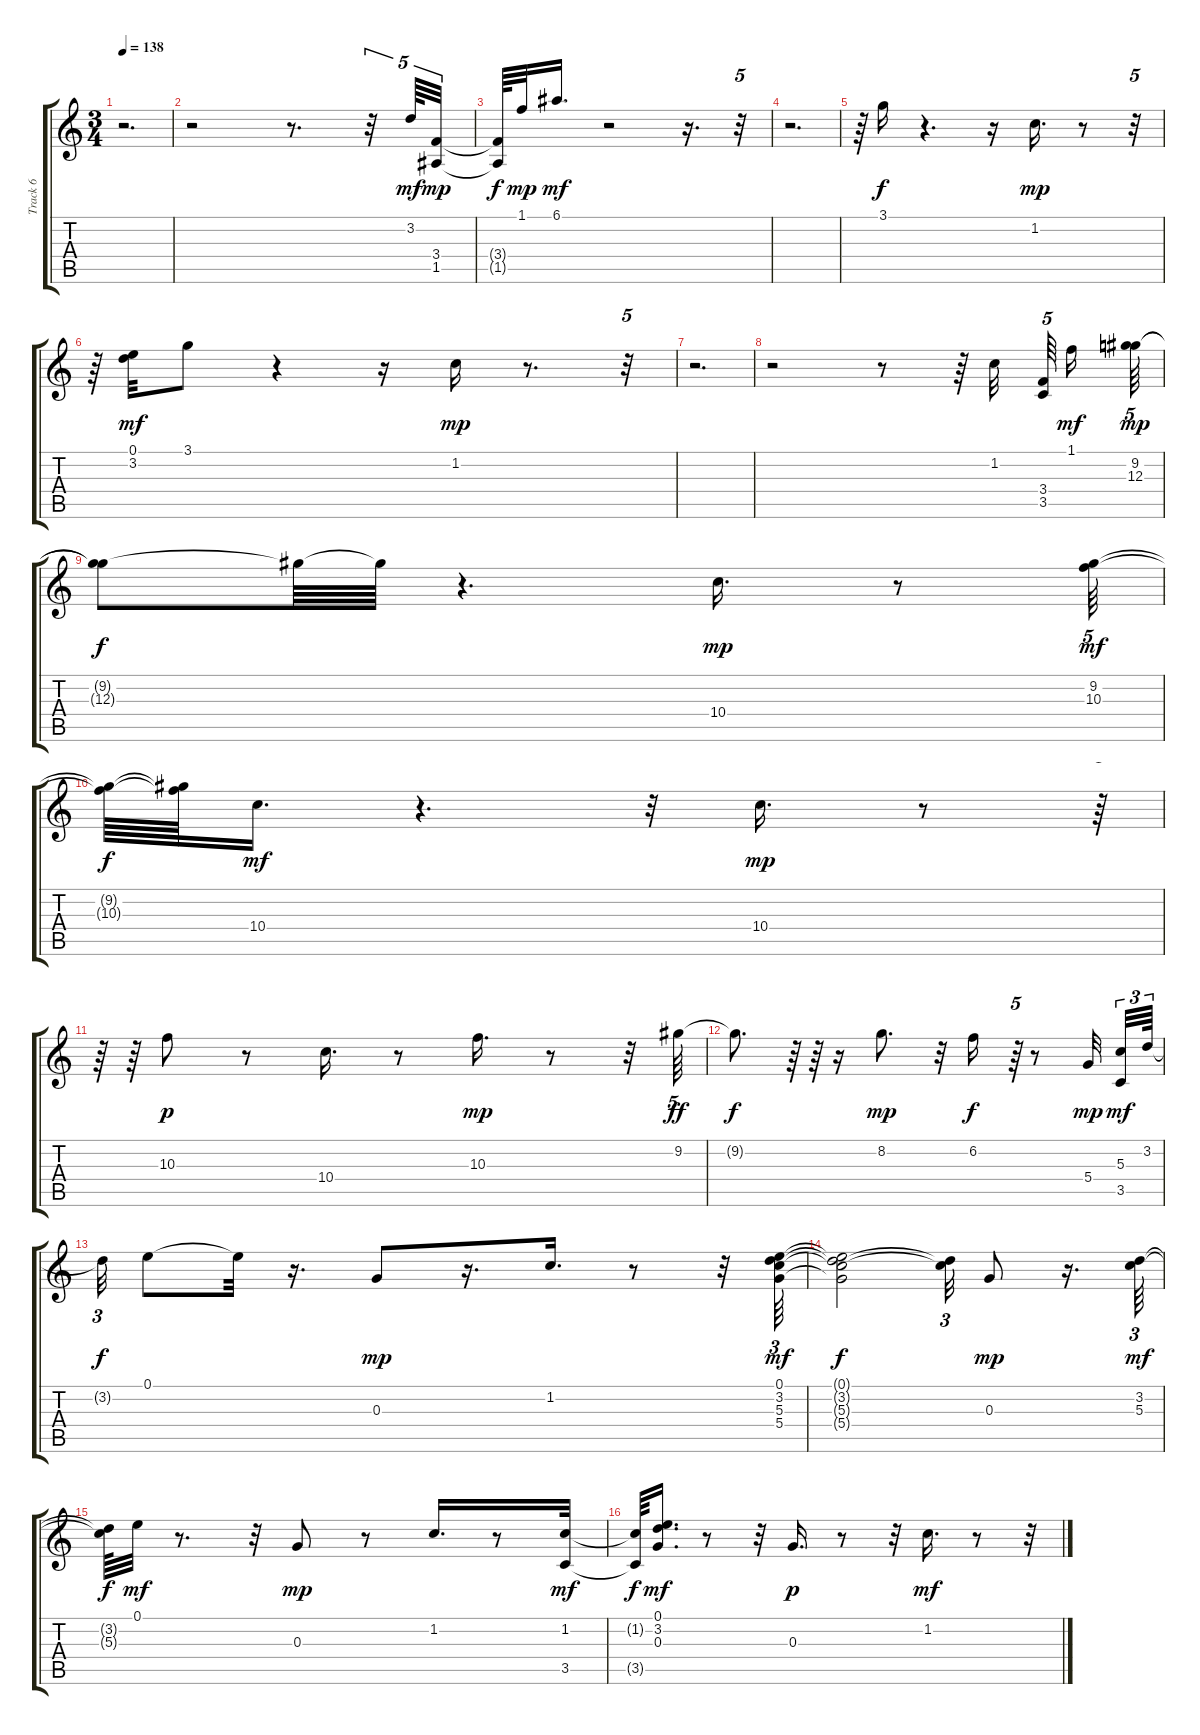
\track ("Track 6" "Track 6") {instrument acousticguitarsteel}
\staff {score tabs}
\tuning (E4 B3 G3 D3 A2 E2) {hide}
\ts (3 4)
\tempo 138
\clef g2
\ks c
r.2{d dy mf} |
r.2 r.8{d} r.32{tu (5 4)} 3.2.64{tu (5 4)} (3.4 1.5).32{tu (5 4) dy mp} |
(3.4{t} 1.5{t}).64{dy f} 1.1.32{dy mp} 6.1.16{d dy mf} r.2 r.16{d} r.32{tu (5 4)} |
r.2{d} |
r.64 3.1.16{dy f} r.4{d} r.16 1.2.16{d dy mp} r.8 r.32{tu (5 4)} |
r.64 (0.1 3.2).32{dy mf} 3.1.8 r.4 r.16 1.2.16{dy mp} r.8{d} r.32{tu (5 4)} |
r.2{d} |
r.2 r.8 r.64 1.2.32 (3.4 3.5).64{tu (5 4)} 1.1.16{dy mf} (9.2 12.3).64{tu (5 4) dy mp} |
(9.2{t} 12.3{t}).8{dy f} 9.2{t}.64 9.2{t}.64 r.4{d} 10.4.16{d dy mp} r.8 (9.2 10.3).64{tu (5 4) dy mf} |
(9.2{t} 10.3{t}).64{dy f} (9.2{t} 10.3{t}).64 10.4.16{d dy mf} r.4{d} r.32 10.4.16{d dy mp} r.8 r.64{tu (5 4)} |
r.64 r.64 10.3.8{dy p} r.8 10.4.16{d} r.8 10.3.16{d dy mp} r.8 r.32 9.2.64{tu (5 4) dy ff} |
9.2{t}.8{d dy f} r.64 r.64 r.16 8.2.8{d dy mp} r.32 6.2.16{dy f} r.64{tu (5 4)} r.8 5.4.32{dy mp} (5.3 3.5).32{tu (3 2) dy mf} 3.2.64{tu (3 2)} |
3.2{t}.32{tu (3 2) dy f} 0.1.8 0.1{t}.32 r.16{d} 0.3.8{dy mp} r.16{d} 1.2.16{d} r.8 r.32 (0.1 3.2 5.3 5.4).64{tu (3 2) dy mf} |
(0.1{t} 3.2{t} 5.3{t} 5.4{t}).2{dy f} (3.2{t} 5.3{t}).32{tu (3 2)} 0.3.8{dy mp} r.16{d} (3.2 5.3).64{tu (3 2) dy mf} |
(3.2{t} 5.3{t}).64{dy f} 0.1.32{dy mf} r.8{d} r.32 0.3.8{dy mp} r.8 1.2.16{d} r.8 (1.2 3.5).32{dy mf} |
(1.2{t} 3.5{t}).64{dy f} (0.1 3.2 0.3).16{d dy mf} r.8 r.32 0.3.16{d dy p} r.8 r.32 1.2.16{d dy mf} r.8 r.32
